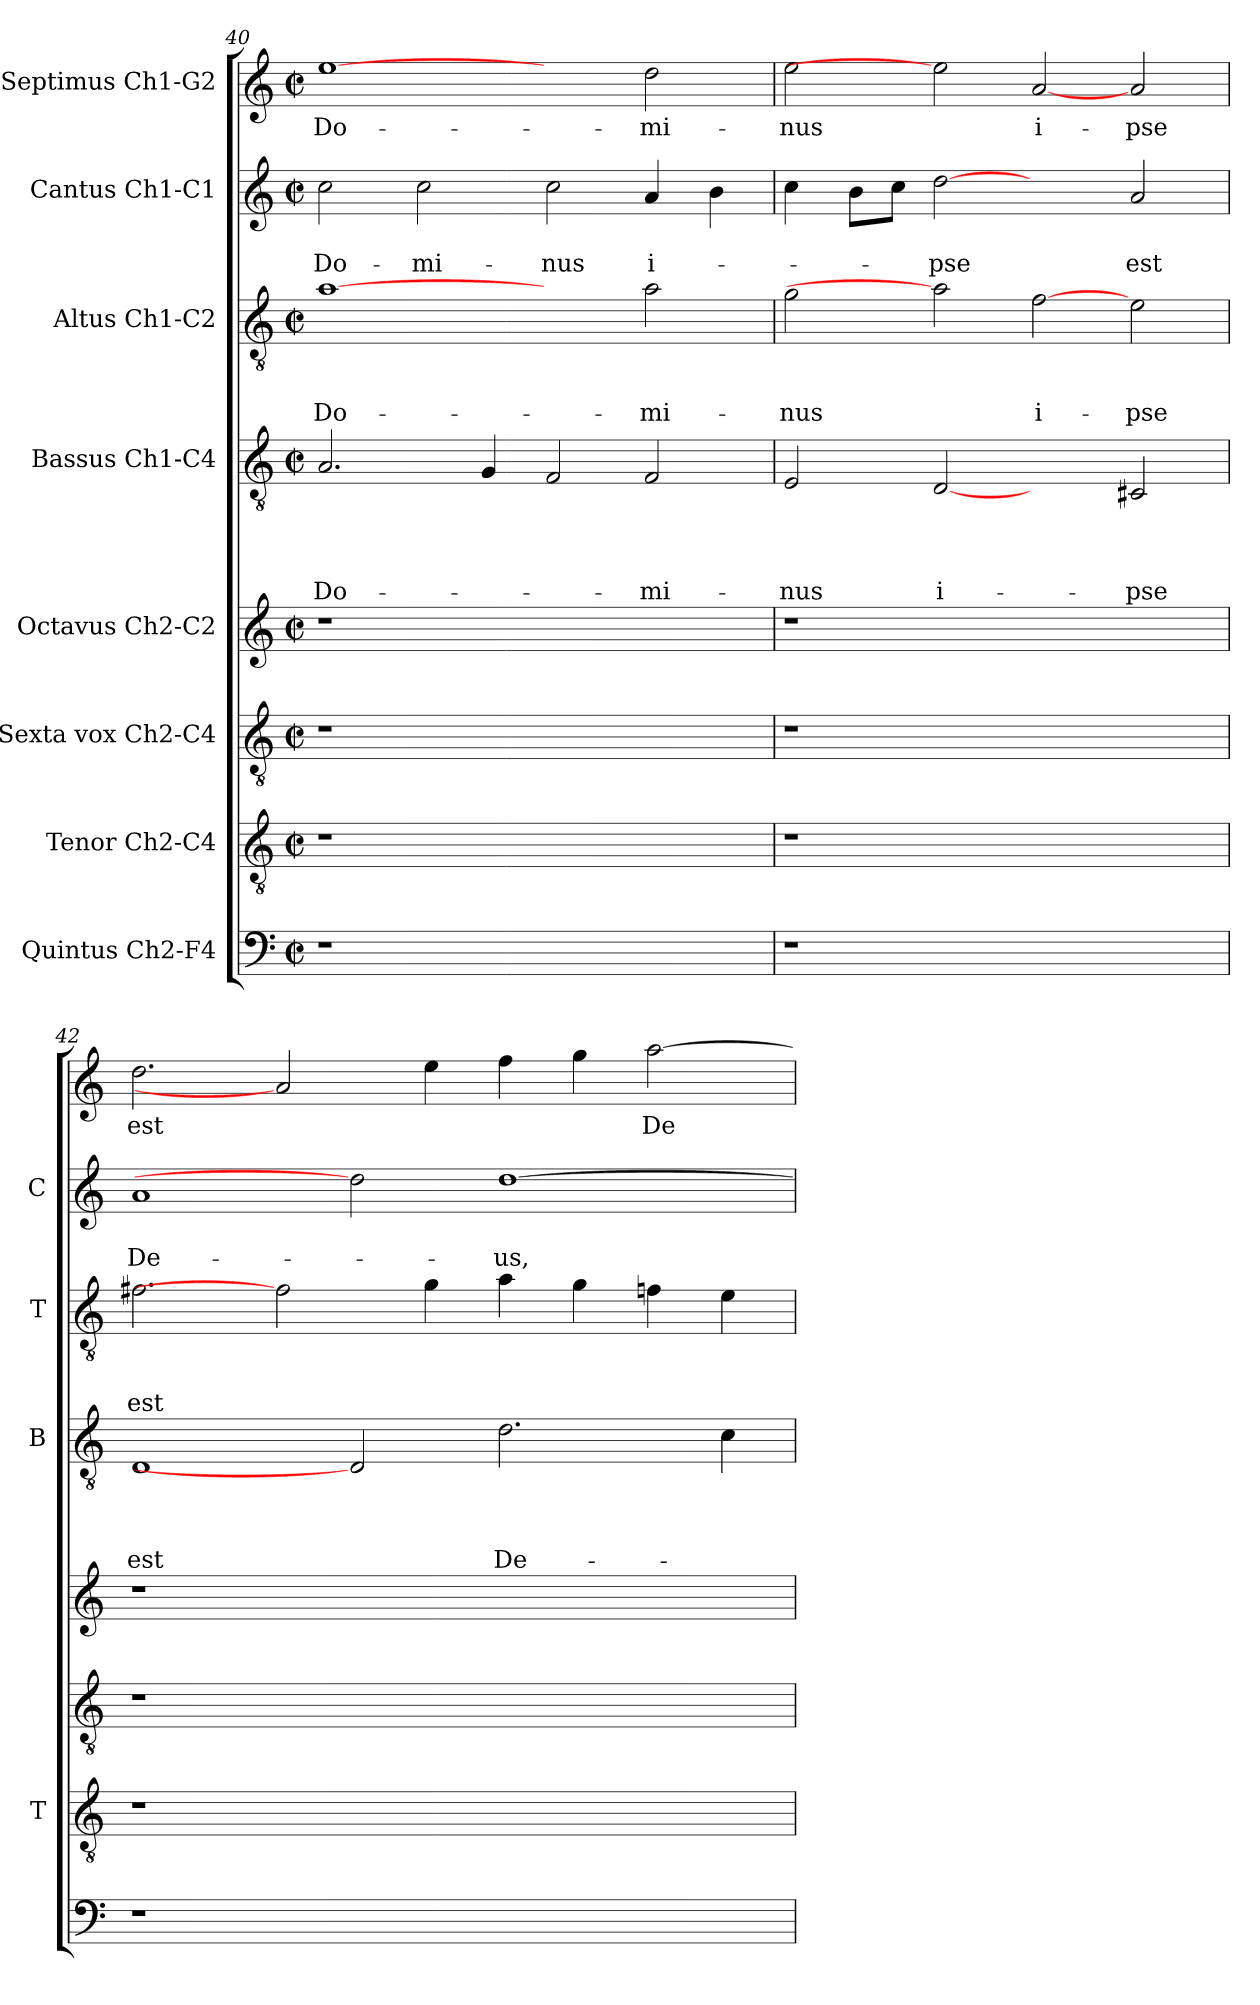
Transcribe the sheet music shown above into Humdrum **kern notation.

**kern	**kern	**kern	**kern	**kern	**text	**text	**text	**text	**kern	**text	**text	**text	**kern	**text	**text	**kern	**text
*part8	*part7	*part6	*part5	*part4	*part4	*part4	*part4	*part4	*part3	*part3	*part3	*part3	*part2	*part2	*part2	*part1	*part1
*staff8	*staff7	*staff6	*staff5	*staff4	*staff4	*staff4	*staff4	*staff4	*staff3	*staff3	*staff3	*staff3	*staff2	*staff2	*staff2	*staff1	*staff1
*I"Quintus Ch2-F4	*I"Tenor Ch2-C4	*I"Sexta vox  Ch2-C4	*I"Octavus Ch2-C2	*I"Bassus  Ch1-C4	*	*	*	*	*I"Altus Ch1-C2	*	*	*	*I"Cantus Ch1-C1	*	*	*I"Septimus Ch1-G2	*
*	*I'T	*	*	*I'B	*	*	*	*	*I'T	*	*	*	*I'C	*	*	*	*
*clefF4	*clefGv2	*clefGv2	*clefG2	*clefGv2	*	*	*	*	*clefGv2	*	*	*	*clefG2	*	*	*clefG2	*
*k[]	*k[]	*k[]	*k[]	*k[]	*	*	*	*	*k[]	*	*	*	*k[]	*	*	*k[]	*
*C:	*C:	*C:	*C:	*C:	*	*	*	*	*C:	*	*	*	*C:	*	*	*C:	*
*M2/2	*M2/2	*M2/2	*M2/2	*M2/2	*	*	*	*	*M2/2	*	*	*	*M2/2	*	*	*M2/2	*
*met(c|)	*met(c|)	*met(c|)	*met(c|)	*met(c|)	*	*	*	*	*met(c|)	*	*	*	*met(c|)	*	*	*met(c|)	*
=40	=40	=40	=40	=40	=40	=40	=40	=40	=40	=40	=40	=40	=40	=40	=40	=40	=40
!	!	!	!	!	!	!	!	!LO:LY:b	!	!	!	!LO:LY:b	!	!	!LO:LY:b	!	!LO:LY:b
1r	1r	1r	1r	2.A/	.	.	.	Do-	[1a	.	.	Do-	2cc\	.	Do-	[1ee	Do-
!	!	!	!	!	!	!	!	!	!	!	!	!	!	!	!LO:LY:b	!	!
.	.	.	.	.	.	.	.	.	.	.	.	.	2cc\	.	-mi-	.	.
.	.	.	.	4G/	.	.	.	.	.	.	.	.	.	.	.	.	.
!	!	!	!	!	!	!	!	!	!	!	!	!	!	!	!LO:LY:b	!	!
1ryy	1ryy	1ryy	1ryy	2F/	.	.	.	.	2ryy	.	.	.	2cc\	.	-nus	2ryy	.
!	!	!	!	!	!	!	!	!LO:LY:b	!	!	!	!LO:LY:b	!	!	!LO:LY:b	!	!LO:LY:b
.	.	.	.	2F/	.	.	.	-mi-	2a\	.	.	-mi-	4a/	.	i-	2dd\	-mi-
.	.	.	.	.	.	.	.	.	.	.	.	.	4b\	.	.	.	.
=41	=41	=41	=41	=41	=41	=41	=41	=41	=41	=41	=41	=41	=41	=41	=41	=41	=41
!	!	!	!	!	!	!	!	!LO:LY:b	!	!	!	!LO:LY:b	!	!	!	!	!LO:LY:b
1r	1r	1r	1r	2E/	.	.	.	-nus	2g\	.	.	-nus	4cc\	.	.	2ee\	-nus
.	.	.	.	.	.	.	.	.	.	.	.	.	8b\L	.	.	.	.
.	.	.	.	.	.	.	.	.	.	.	.	.	8cc\J	.	.	.	.
!	!	!	!	!	!	!	!	!LO:LY:b	!	!	!	!	!	!	!LO:LY:b	!	!
.	.	.	.	[2D	.	.	.	i-	2a]	.	.	.	[2dd	.	-pse	2ee]	.
!	!	!	!	!	!	!	!	!	!	!	!	!LO:LY:b	!	!	!	!	!LO:LY:b
1ryy	1ryy	1ryy	1ryy	2ryy	.	.	.	.	[2f	.	.	i-	2ryy	.	.	[2a	i-
!	!	!	!	!	!	!	!	!LO:LY:b	!	!	!	!LO:LY:b	!	!	!LO:LY:b	!	!LO:LY:b
.	.	.	.	2C#X/	.	.	.	-pse	2e\	.	.	-pse	2a/	.	est	2a/	-pse
=42	=42	=42	=42	=42	=42	=42	=42	=42	=42	=42	=42	=42	=42	=42	=42	=42	=42
!	!	!	!	!	!	!	!	!LO:LY:b	!	!	!	!LO:LY:b	!	!	!LO:LY:b	!	!LO:LY:b
1r	1r	1r	1r	1D	.	.	.	est	2.f#X\	.	.	est	1a	.	De-	2.dd\	est
.	.	.	.	.	.	.	.	.	2f]	.	.	.	.	.	.	2a]	.
1.ryy	1.ryy	1.ryy	1.ryy	2D]	.	.	.	.	.	.	.	.	2dd]	.	.	.	.
.	.	.	.	.	.	.	.	.	4g\	.	.	.	.	.	.	4ee\	.
!	!	!	!	!	!	!	!	!LO:LY:b	!	!	!	!	!	!	!LO:LY:b	!	!
.	.	.	.	2.d\	.	.	.	De-	4a\	.	.	.	[1dd	.	-us,	4ff\	.
.	.	.	.	.	.	.	.	.	4g\	.	.	.	.	.	.	4gg\	.
!	!	!	!	!	!	!	!	!	!	!	!	!	!	!	!	!	!LO:LY:b
.	.	.	.	.	.	.	.	.	4fn\	.	.	.	.	.	.	[2aa\	De-
.	.	.	.	4c\	.	.	.	.	4e\	.	.	.	.	.	.	.	.
=	=	=	=	=	=	=	=	=	=	=	=	=	=	=	=	=	=
*-	*-	*-	*-	*-	*-	*-	*-	*-	*-	*-	*-	*-	*-	*-	*-	*-	*-
